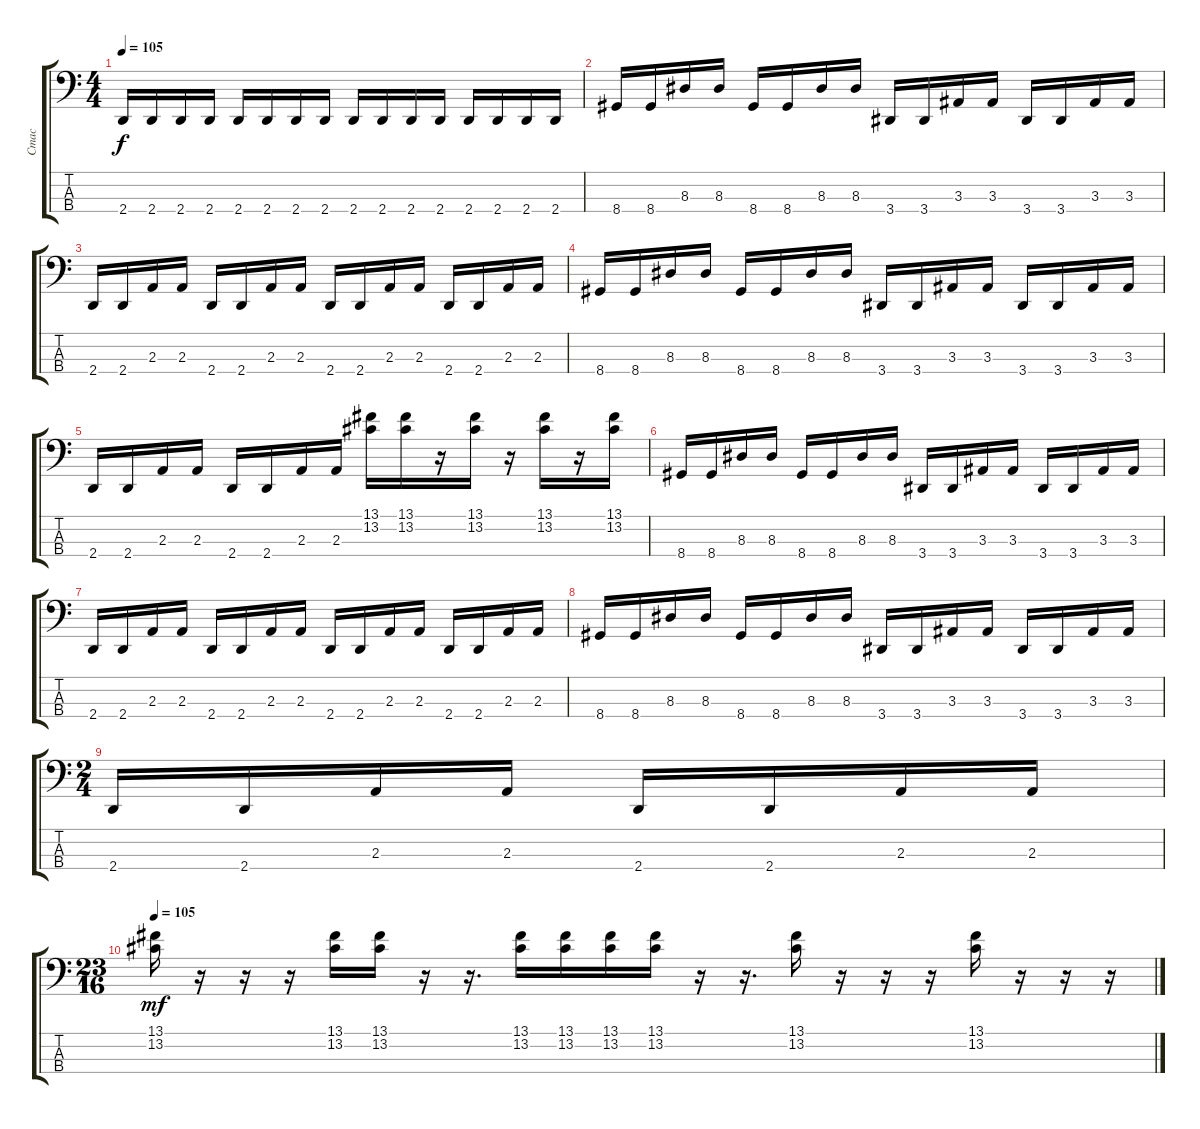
\track ("Стас" "Стас") {instrument electricbasspick}
\staff {score tabs}
\tuning (F2 C2 G1 C1) {hide}
\ts (4 4)
\tempo 105
\clef f4
\ks c
2.4.16{dy f} 2.4.16 2.4.16 2.4.16 2.4.16 2.4.16 2.4.16 2.4.16 2.4.16 2.4.16 2.4.16 2.4.16 2.4.16 2.4.16 2.4.16 2.4.16 |
8.4.16 8.4.16 8.3.16 8.3.16 8.4.16 8.4.16 8.3.16 8.3.16 3.4.16 3.4.16 3.3.16 3.3.16 3.4.16 3.4.16 3.3.16 3.3.16 |
2.4.16 2.4.16 2.3.16 2.3.16 2.4.16 2.4.16 2.3.16 2.3.16 2.4.16 2.4.16 2.3.16 2.3.16 2.4.16 2.4.16 2.3.16 2.3.16 |
8.4.16 8.4.16 8.3.16 8.3.16 8.4.16 8.4.16 8.3.16 8.3.16 3.4.16 3.4.16 3.3.16 3.3.16 3.4.16 3.4.16 3.3.16 3.3.16 |
2.4.16 2.4.16 2.3.16 2.3.16 2.4.16 2.4.16 2.3.16 2.3.16 (13.1 13.2).16 (13.1 13.2).16 r.16 (13.1 13.2).16 r.16 (13.1 13.2).16 r.16 (13.1 13.2).16 |
8.4.16 8.4.16 8.3.16 8.3.16 8.4.16 8.4.16 8.3.16 8.3.16 3.4.16 3.4.16 3.3.16 3.3.16 3.4.16 3.4.16 3.3.16 3.3.16 |
2.4.16 2.4.16 2.3.16 2.3.16 2.4.16 2.4.16 2.3.16 2.3.16 2.4.16 2.4.16 2.3.16 2.3.16 2.4.16 2.4.16 2.3.16 2.3.16 |
8.4.16 8.4.16 8.3.16 8.3.16 8.4.16 8.4.16 8.3.16 8.3.16 3.4.16 3.4.16 3.3.16 3.3.16 3.4.16 3.4.16 3.3.16 3.3.16 |
\ts (2 4)
2.4.16 2.4.16 2.3.16 2.3.16 2.4.16 2.4.16 2.3.16 2.3.16 |
\ts (23 16)
\tempo 105
(13.1 13.2).16{dy mf} r.16 r.16 r.16 (13.1 13.2).16 (13.1 13.2).16 r.16 r.16{d} (13.1 13.2).16 (13.1 13.2).16 (13.1 13.2).16 (13.1 13.2).16 r.16 r.16{d} (13.1 13.2).16 r.16 r.16 r.16 (13.1 13.2).16 r.16 r.16 r.16
